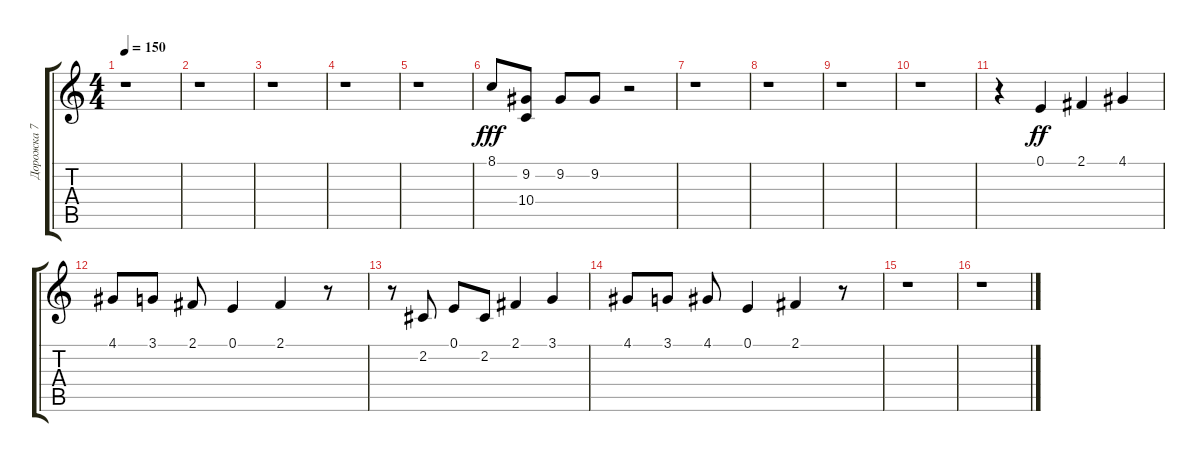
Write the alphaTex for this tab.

\track ("Дорожка 7" "Дорожка 7") {instrument acousticgrandpiano}
\staff {score tabs}
\tuning (E4 B3 G3 D3 A2 E2) {hide}
\ts (4 4)
\tempo 150
\clef g2
\ks c
r.1{dy ff} |
r.1 |
r.1 |
r.1 |
r.1 |
8.1.8{dy fff} (9.2 10.4).8 9.2.8 9.2.8 r.2 |
r.1 |
r.1 |
r.1 |
r.1 |
r.4 0.1.4{dy ff} 2.1.4 4.1.4 |
4.1.8 3.1.8 2.1.8 0.1.4 2.1.4 r.8 |
r.8 2.2.8 0.1.8 2.2.8 2.1.4 3.1.4 |
4.1.8 3.1.8 4.1.8 0.1.4 2.1.4 r.8 |
r.1 |
r.1
